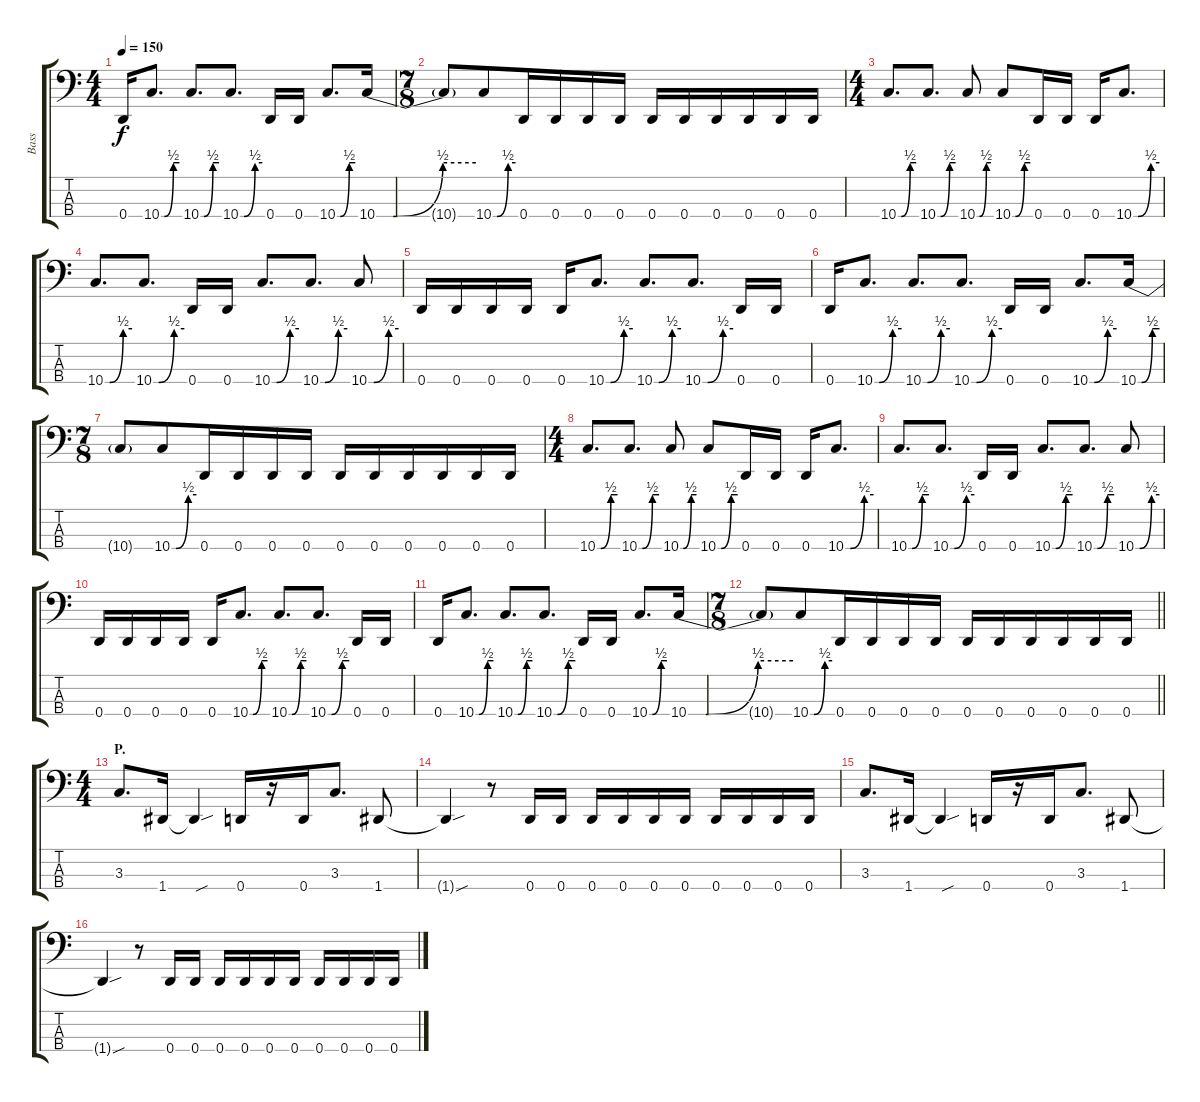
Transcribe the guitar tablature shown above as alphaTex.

\track ("Bass" "Bass") {instrument electricbasspick}
\staff {score tabs}
\tuning (G2 D2 A1 D1) {hide}
\ts (4 4)
\tempo 150
\clef f4
\ks c
0.4.16{dy f} 10.4{be (custom 0 0 10 0 40 2 60 2)}.8{d} 10.4{be (custom 0 0 10 0 40 2 60 2)}.8{d} 10.4{be (custom 0 0 10 0 40 2 60 2)}.8{d} 0.4.16 0.4.16 10.4{be (custom 0 0 10 0 40 2 60 2)}.8{d} 10.4{be (custom 0 0 10 0 40 2 60 2)}.16 |
\ts (7 8)
10.4{t}.8 10.4{be (custom 0 0 10 0 40 2 60 2)}.8 0.4.16 0.4.16 0.4.16 0.4.16 0.4.16 0.4.16 0.4.16 0.4.16 0.4.16 0.4.16 |
\ts (4 4)
10.4{be (custom 0 0 10 0 40 2 60 2)}.8{d} 10.4{be (custom 0 0 10 0 40 2 60 2)}.8{d} 10.4{be (custom 0 0 10 0 40 2 60 2)}.8 10.4{be (custom 0 0 10 0 40 2 60 2)}.8 0.4.16 0.4.16 0.4.16 10.4{be (custom 0 0 10 0 40 2 60 2)}.8{d} |
10.4{be (custom 0 0 10 0 40 2 60 2)}.8{d} 10.4{be (custom 0 0 10 0 40 2 60 2)}.8{d} 0.4.16 0.4.16 10.4{be (custom 0 0 10 0 40 2 60 2)}.8{d} 10.4{be (custom 0 0 10 0 40 2 60 2)}.8{d} 10.4{be (custom 0 0 10 0 40 2 60 2)}.8 |
0.4.16 0.4.16 0.4.16 0.4.16 0.4.16 10.4{be (custom 0 0 10 0 40 2 60 2)}.8{d} 10.4{be (custom 0 0 10 0 40 2 60 2)}.8{d} 10.4{be (custom 0 0 10 0 40 2 60 2)}.8{d} 0.4.16 0.4.16 |
0.4.16 10.4{be (custom 0 0 10 0 40 2 60 2)}.8{d} 10.4{be (custom 0 0 10 0 40 2 60 2)}.8{d} 10.4{be (custom 0 0 10 0 40 2 60 2)}.8{d} 0.4.16 0.4.16 10.4{be (custom 0 0 10 0 40 2 60 2)}.8{d} 10.4{be (custom 0 0 10 0 40 2 60 2)}.16 |
\ts (7 8)
10.4{t}.8 10.4{be (custom 0 0 10 0 40 2 60 2)}.8 0.4.16 0.4.16 0.4.16 0.4.16 0.4.16 0.4.16 0.4.16 0.4.16 0.4.16 0.4.16 |
\ts (4 4)
10.4{be (custom 0 0 10 0 40 2 60 2)}.8{d} 10.4{be (custom 0 0 10 0 40 2 60 2)}.8{d} 10.4{be (custom 0 0 10 0 40 2 60 2)}.8 10.4{be (custom 0 0 10 0 40 2 60 2)}.8 0.4.16 0.4.16 0.4.16 10.4{be (custom 0 0 10 0 40 2 60 2)}.8{d} |
10.4{be (custom 0 0 10 0 40 2 60 2)}.8{d} 10.4{be (custom 0 0 10 0 40 2 60 2)}.8{d} 0.4.16 0.4.16 10.4{be (custom 0 0 10 0 40 2 60 2)}.8{d} 10.4{be (custom 0 0 10 0 40 2 60 2)}.8{d} 10.4{be (custom 0 0 10 0 40 2 60 2)}.8 |
0.4.16 0.4.16 0.4.16 0.4.16 0.4.16 10.4{be (custom 0 0 10 0 40 2 60 2)}.8{d} 10.4{be (custom 0 0 10 0 40 2 60 2)}.8{d} 10.4{be (custom 0 0 10 0 40 2 60 2)}.8{d} 0.4.16 0.4.16 |
0.4.16 10.4{be (custom 0 0 10 0 40 2 60 2)}.8{d} 10.4{be (custom 0 0 10 0 40 2 60 2)}.8{d} 10.4{be (custom 0 0 10 0 40 2 60 2)}.8{d} 0.4.16 0.4.16 10.4{be (custom 0 0 10 0 40 2 60 2)}.8{d} 10.4{be (custom 0 0 10 0 40 2 60 2)}.16 |
\ts (7 8)
\barLineRight lightlight
10.4{t}.8 10.4{be (custom 0 0 10 0 40 2 60 2)}.8 0.4.16 0.4.16 0.4.16 0.4.16 0.4.16 0.4.16 0.4.16 0.4.16 0.4.16 0.4.16 |
\ts (4 4)
\section ("" "P.")
3.3.8{d} 1.4.16 1.4{sou t}.4 0.4.16 r.16 0.4.16 3.3.8{d} 1.4.8 |
1.4{sou t}.4 r.8 0.4.16 0.4.16 0.4.16 0.4.16 0.4.16 0.4.16 0.4.16 0.4.16 0.4.16 0.4.16 |
3.3.8{d} 1.4.16 1.4{sou t}.4 0.4.16 r.16 0.4.16 3.3.8{d} 1.4.8 |
1.4{sou t}.4 r.8 0.4.16 0.4.16 0.4.16 0.4.16 0.4.16 0.4.16 0.4.16 0.4.16 0.4.16 0.4.16
